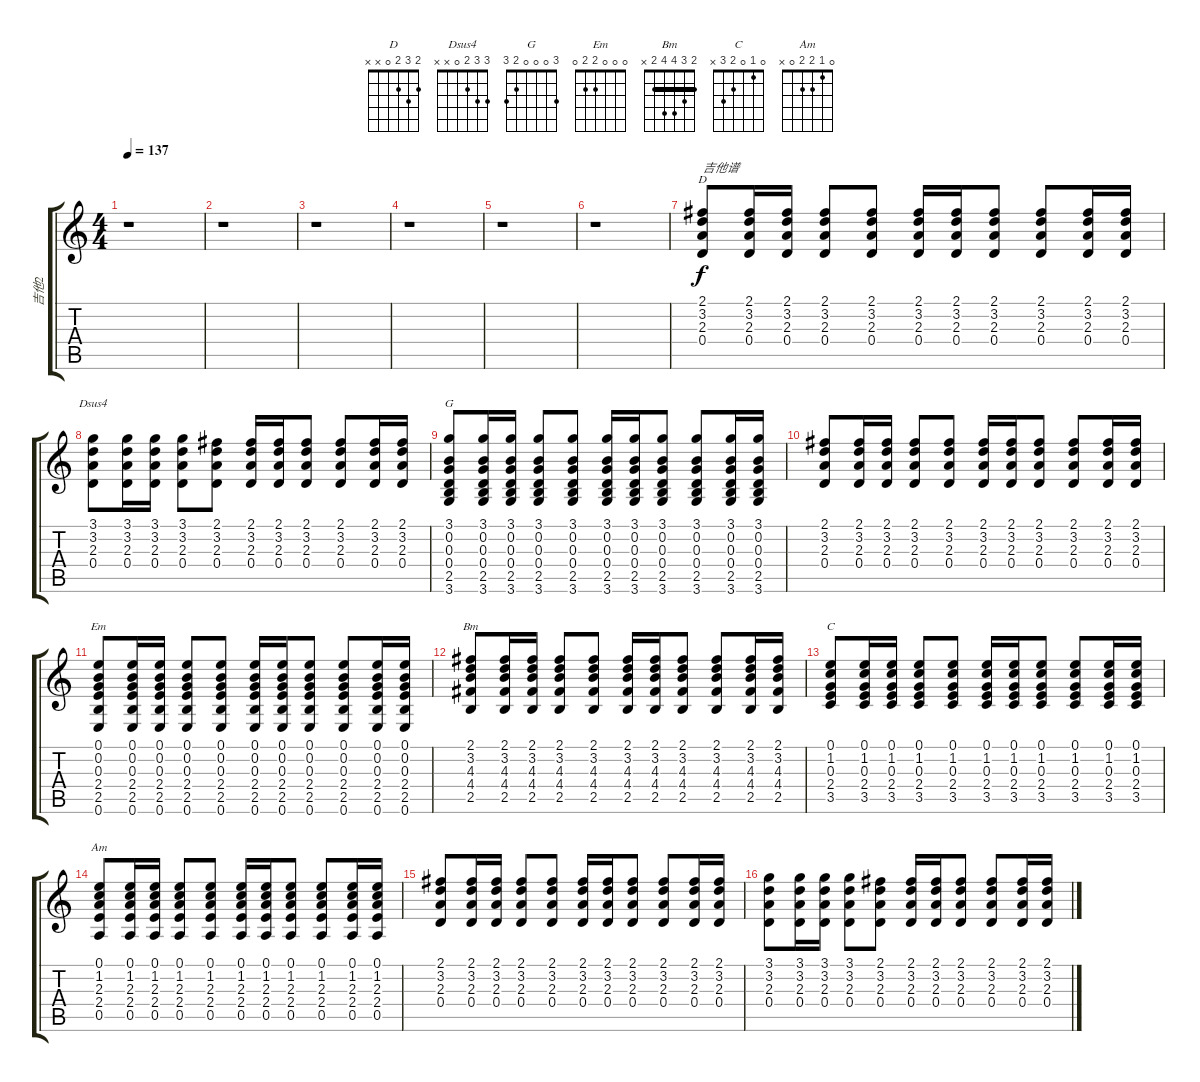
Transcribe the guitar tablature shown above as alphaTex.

\track ("吉他2" "吉他2") {instrument acousticguitarsteel}
\staff {score tabs}
\tuning (E4 B3 G3 D3 A2 E2) {hide}
\chord ("D" 2 3 2 0 x x)
\chord ("Dsus4" 3 3 2 0 x x)
\chord ("G" 3 0 0 0 2 3)
\chord ("Em" 0 0 0 2 2 0)
\chord ("Bm" 2 3 4 4 2 x) {barre 2}
\chord ("C" 0 1 0 2 3 x)
\chord ("Am" 0 1 2 2 0 x)
\ts (4 4)
\tempo 137
\clef g2
\ks c
r.1{dy f instrument acousticguitarsteel} |
r.1 |
r.1 |
r.1 |
r.1 |
r.1 |
(2.1 3.2 2.3 0.4).8{ch "D" txt "吉他谱" volume 12} (2.1 3.2 2.3 0.4).16 (2.1 3.2 2.3 0.4).16 (2.1 3.2 2.3 0.4).8 (2.1 3.2 2.3 0.4).8 (2.1 3.2 2.3 0.4).16 (2.1 3.2 2.3 0.4).16 (2.1 3.2 2.3 0.4).8 (2.1 3.2 2.3 0.4).8 (2.1 3.2 2.3 0.4).16 (2.1 3.2 2.3 0.4).16 |
(3.1 3.2 2.3 0.4).8{ch "Dsus4"} (3.1 3.2 2.3 0.4).16 (3.1 3.2 2.3 0.4).16 (3.1 3.2 2.3 0.4).8 (2.1 3.2 2.3 0.4).8 (2.1 3.2 2.3 0.4).16 (2.1 3.2 2.3 0.4).16 (2.1 3.2 2.3 0.4).8 (2.1 3.2 2.3 0.4).8 (2.1 3.2 2.3 0.4).16 (2.1 3.2 2.3 0.4).16 |
(3.1 0.2 0.3 0.4 2.5 3.6).8{ch "G"} (3.1 0.2 0.3 0.4 2.5 3.6).16 (3.1 0.2 0.3 0.4 2.5 3.6).16 (3.1 0.2 0.3 0.4 2.5 3.6).8 (3.1 0.2 0.3 0.4 2.5 3.6).8 (3.1 0.2 0.3 0.4 2.5 3.6).16 (3.1 0.2 0.3 0.4 2.5 3.6).16 (3.1 0.2 0.3 0.4 2.5 3.6).8 (3.1 0.2 0.3 0.4 2.5 3.6).8 (3.1 0.2 0.3 0.4 2.5 3.6).16 (3.1 0.2 0.3 0.4 2.5 3.6).16 |
(2.1 3.2 2.3 0.4).8 (2.1 3.2 2.3 0.4).16 (2.1 3.2 2.3 0.4).16 (2.1 3.2 2.3 0.4).8 (2.1 3.2 2.3 0.4).8 (2.1 3.2 2.3 0.4).16 (2.1 3.2 2.3 0.4).16 (2.1 3.2 2.3 0.4).8 (2.1 3.2 2.3 0.4).8 (2.1 3.2 2.3 0.4).16 (2.1 3.2 2.3 0.4).16 |
(0.1 0.2 0.3 2.4 2.5 0.6).8{ch "Em"} (0.1 0.2 0.3 2.4 2.5 0.6).16 (0.1 0.2 0.3 2.4 2.5 0.6).16 (0.1 0.2 0.3 2.4 2.5 0.6).8 (0.1 0.2 0.3 2.4 2.5 0.6).8 (0.1 0.2 0.3 2.4 2.5 0.6).16 (0.1 0.2 0.3 2.4 2.5 0.6).16 (0.1 0.2 0.3 2.4 2.5 0.6).8 (0.1 0.2 0.3 2.4 2.5 0.6).8 (0.1 0.2 0.3 2.4 2.5 0.6).16 (0.1 0.2 0.3 2.4 2.5 0.6).16 |
(2.1 3.2 4.3 4.4 2.5).8{ch "Bm"} (2.1 3.2 4.3 4.4 2.5).16 (2.1 3.2 4.3 4.4 2.5).16 (2.1 3.2 4.3 4.4 2.5).8 (2.1 3.2 4.3 4.4 2.5).8 (2.1 3.2 4.3 4.4 2.5).16 (2.1 3.2 4.3 4.4 2.5).16 (2.1 3.2 4.3 4.4 2.5).8 (2.1 3.2 4.3 4.4 2.5).8 (2.1 3.2 4.3 4.4 2.5).16 (2.1 3.2 4.3 4.4 2.5).16 |
(0.1 1.2 0.3 2.4 3.5).8{ch "C"} (0.1 1.2 0.3 2.4 3.5).16 (0.1 1.2 0.3 2.4 3.5).16 (0.1 1.2 0.3 2.4 3.5).8 (0.1 1.2 0.3 2.4 3.5).8 (0.1 1.2 0.3 2.4 3.5).16 (0.1 1.2 0.3 2.4 3.5).16 (0.1 1.2 0.3 2.4 3.5).8 (0.1 1.2 0.3 2.4 3.5).8 (0.1 1.2 0.3 2.4 3.5).16 (0.1 1.2 0.3 2.4 3.5).16 |
(0.1 1.2 2.3 2.4 0.5).8{ch "Am"} (0.1 1.2 2.3 2.4 0.5).16 (0.1 1.2 2.3 2.4 0.5).16 (0.1 1.2 2.3 2.4 0.5).8 (0.1 1.2 2.3 2.4 0.5).8 (0.1 1.2 2.3 2.4 0.5).16 (0.1 1.2 2.3 2.4 0.5).16 (0.1 1.2 2.3 2.4 0.5).8 (0.1 1.2 2.3 2.4 0.5).8 (0.1 1.2 2.3 2.4 0.5).16 (0.1 1.2 2.3 2.4 0.5).16 |
(2.1 3.2 2.3 0.4).8 (2.1 3.2 2.3 0.4).16 (2.1 3.2 2.3 0.4).16 (2.1 3.2 2.3 0.4).8 (2.1 3.2 2.3 0.4).8 (2.1 3.2 2.3 0.4).16 (2.1 3.2 2.3 0.4).16 (2.1 3.2 2.3 0.4).8 (2.1 3.2 2.3 0.4).8 (2.1 3.2 2.3 0.4).16 (2.1 3.2 2.3 0.4).16 |
(3.1 3.2 2.3 0.4).8 (3.1 3.2 2.3 0.4).16 (3.1 3.2 2.3 0.4).16 (3.1 3.2 2.3 0.4).8 (2.1 3.2 2.3 0.4).8 (2.1 3.2 2.3 0.4).16 (2.1 3.2 2.3 0.4).16 (2.1 3.2 2.3 0.4).8 (2.1 3.2 2.3 0.4).8 (2.1 3.2 2.3 0.4).16 (2.1 3.2 2.3 0.4).16
